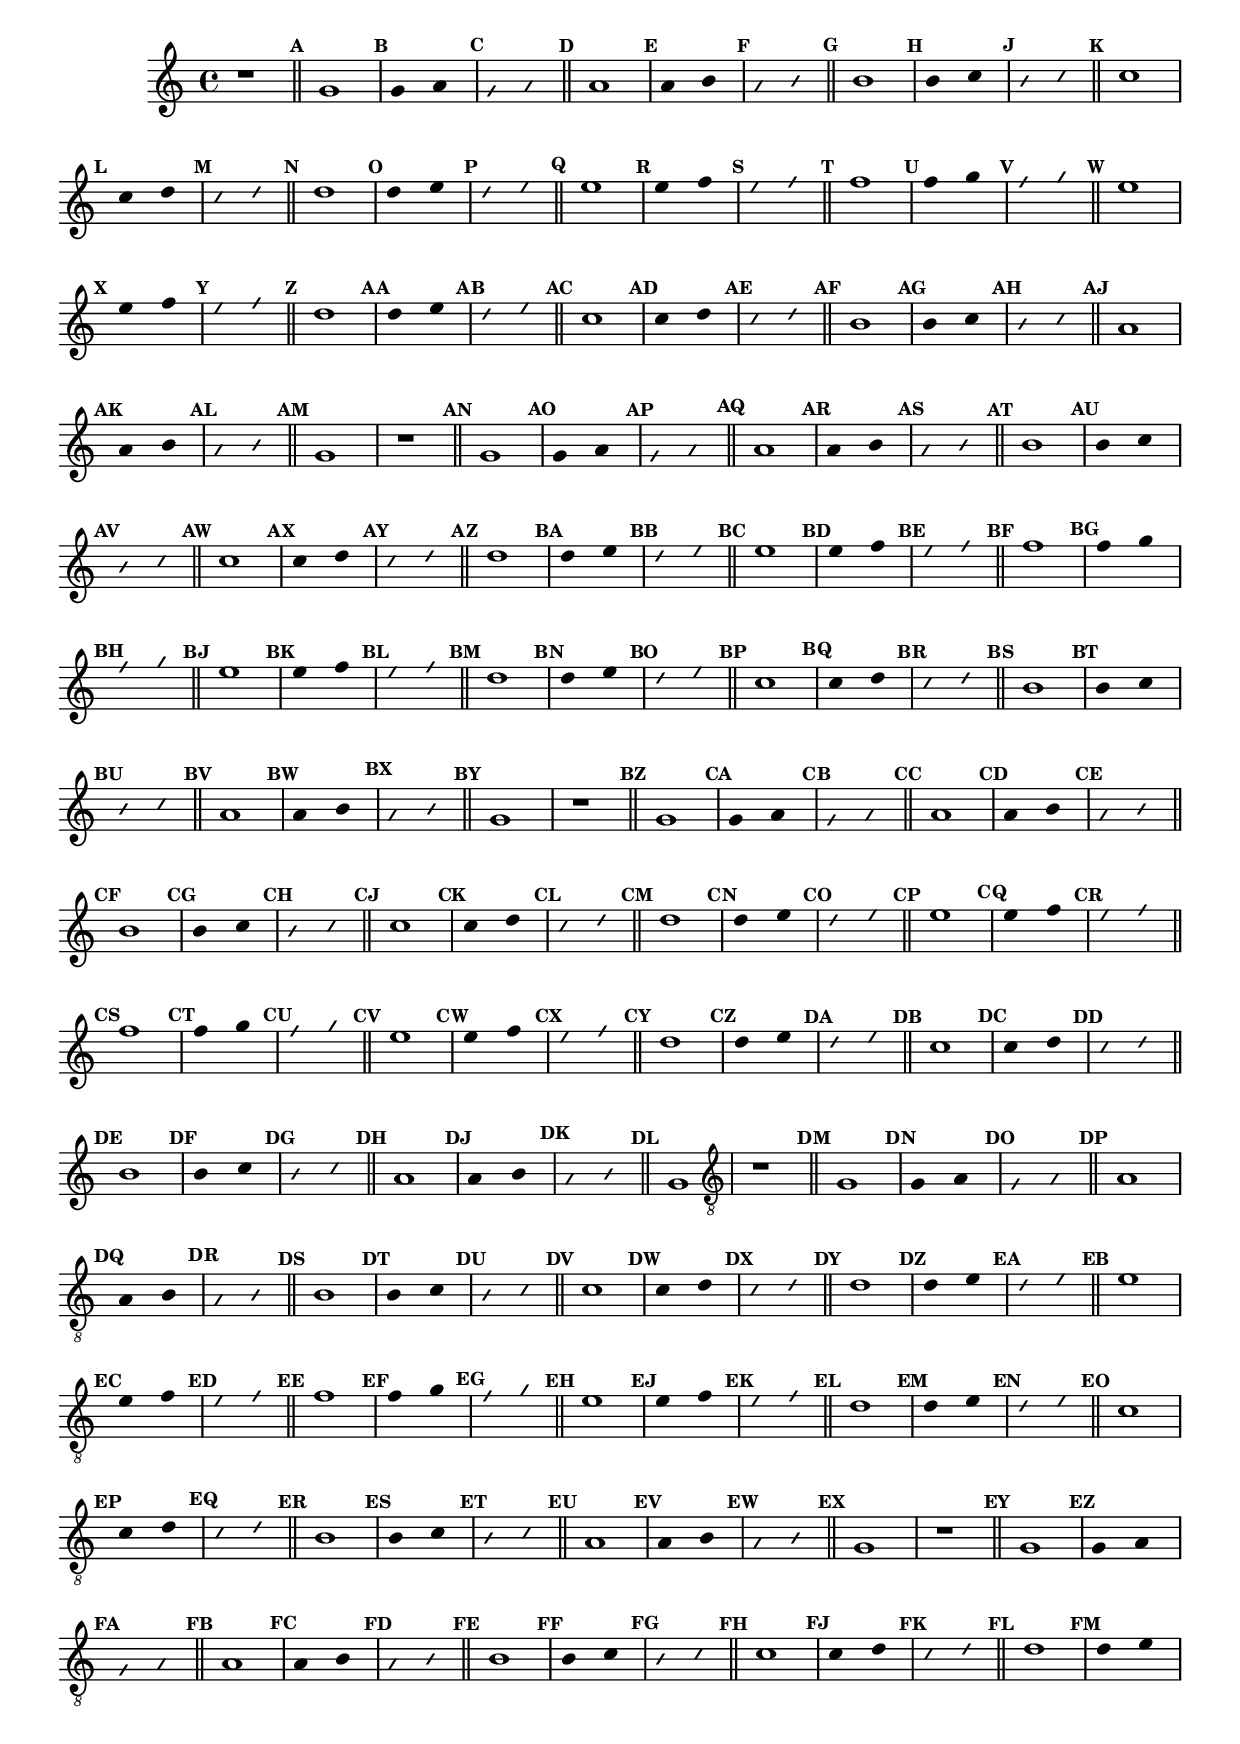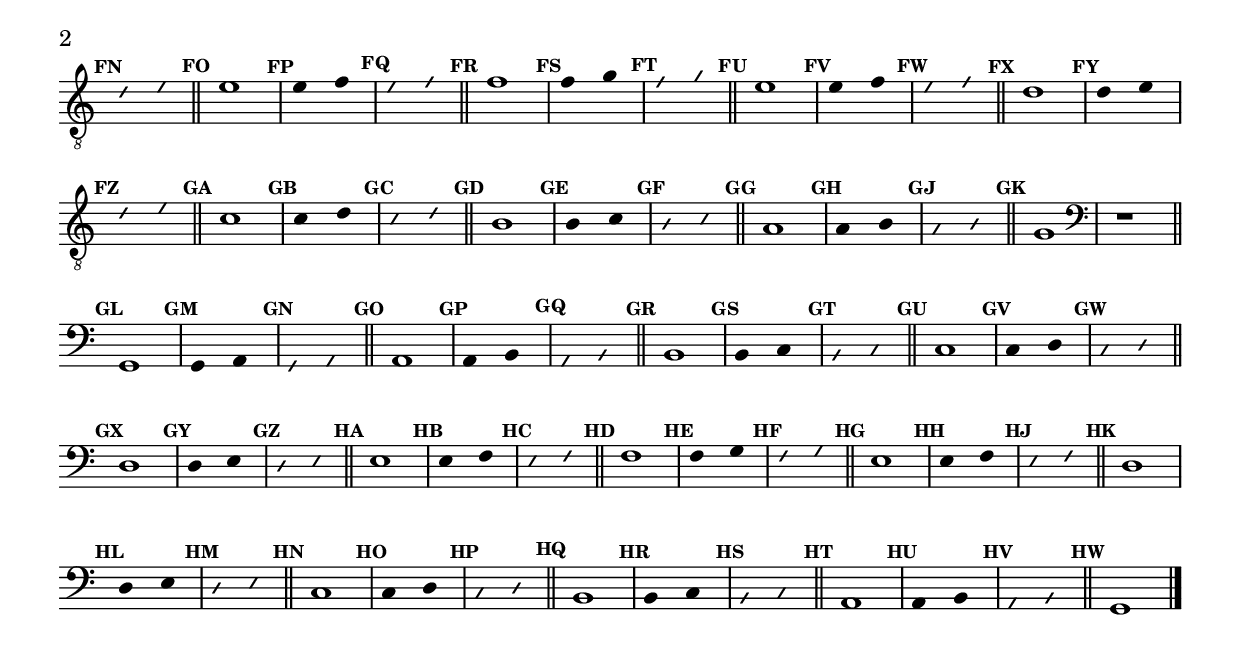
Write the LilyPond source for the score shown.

%% -*- coding: utf-8 -*-
\version "2.12.1"

%%\header { texidoc="Divertindo-se"}

\transpose c g {
  \relative c' {

    \override Staff.TimeSignature #'style = #'()
    \override Score.BarNumber #'transparent = ##t
    \override Score.RehearsalMark #'font-size = #-2
    \set Score.markFormatter = #format-mark-numbers
    \time 4/4 
    \key f \major


    %% CAVAQUINHO - BANJO
    \tag #'cv {
      r1

      \bar "||"

      \mark \default c1
      \override Stem #'transparent = ##t
      \override Beam #'transparent = ##t
      \override Voice.NoteHead #'stencil = #ly:text-interface::print
      \override Voice.NoteHead #'text = #(make-musicglyph-markup "noteheads.s2")

      \mark \default c2 d

      \override NoteHead #'style = #'slash
      \override NoteHead #'font-size = #-6
      \override Voice.NoteHead #'stencil = #ly:text-interface::print
      \override Voice.NoteHead #'text = #(make-musicglyph-markup "noteheads.s2slash")

      \mark \default c d

      \revert NoteHead #'style
      \revert Stem #'transparent 
      \revert Beam #'transparent
      \revert NoteHead #'font-size
      \revert Voice.NoteHead #'stencil

      \revert Voice.NoteHead #'text
      \bar "||"

      \mark \default d1
      \override Stem #'transparent = ##t
      \override Beam #'transparent = ##t
      \override Voice.NoteHead #'stencil = #ly:text-interface::print
      \override Voice.NoteHead #'text = #(make-musicglyph-markup "noteheads.s2")

      \mark \default d2 e
      \override NoteHead #'style = #'slash
      \override NoteHead #'font-size = #-6
      \override Voice.NoteHead #'stencil = #ly:text-interface::print
      \override Voice.NoteHead #'text = #(make-musicglyph-markup "noteheads.s2slash")

      \mark \default d2 e
      \revert NoteHead #'style
      \revert Stem #'transparent 
      \revert Beam #'transparent
      \revert NoteHead #'font-size
      \revert Voice.NoteHead #'stencil

      \revert Voice.NoteHead #'text
      \bar "||"

      \mark \default e1
      \override Stem #'transparent = ##t
      \override Beam #'transparent = ##t
      \override Voice.NoteHead #'stencil = #ly:text-interface::print
      \override Voice.NoteHead #'text = #(make-musicglyph-markup "noteheads.s2")

      \mark \default e2 f
      \override NoteHead #'style = #'slash
      \override NoteHead #'font-size = #-6
      \override Voice.NoteHead #'stencil = #ly:text-interface::print
      \override Voice.NoteHead #'text = #(make-musicglyph-markup "noteheads.s2slash")

      \mark \default e f
      \revert NoteHead #'style
      \revert Stem #'transparent 
      \revert Beam #'transparent
      \revert NoteHead #'font-size
      \revert Voice.NoteHead #'stencil

      \revert Voice.NoteHead #'text
      \bar "||"

      \mark \default f1
      \override Stem #'transparent = ##t
      \override Beam #'transparent = ##t
      \override Voice.NoteHead #'stencil = #ly:text-interface::print
      \override Voice.NoteHead #'text = #(make-musicglyph-markup "noteheads.s2")

      \mark \default f2 g
      \override NoteHead #'style = #'slash
      \override NoteHead #'font-size = #-6
      \override Voice.NoteHead #'stencil = #ly:text-interface::print
      \override Voice.NoteHead #'text = #(make-musicglyph-markup "noteheads.s2slash")

      \mark \default f g
      \revert NoteHead #'style
      \revert Stem #'transparent 
      \revert Beam #'transparent
      \revert NoteHead #'font-size
      \revert Voice.NoteHead #'stencil

      \revert Voice.NoteHead #'text
      \bar "||"

      \mark \default g1
      \override Stem #'transparent = ##t
      \override Beam #'transparent = ##t
      \override Voice.NoteHead #'stencil = #ly:text-interface::print
      \override Voice.NoteHead #'text = #(make-musicglyph-markup "noteheads.s2")

      \mark \default g2 a
      \override NoteHead #'style = #'slash
      \override NoteHead #'font-size = #-6
      \override Voice.NoteHead #'stencil = #ly:text-interface::print
      \override Voice.NoteHead #'text = #(make-musicglyph-markup "noteheads.s2slash")

      \mark \default g a
      \revert NoteHead #'style
      \revert Stem #'transparent 
      \revert Beam #'transparent
      \revert NoteHead #'font-size
      \revert Voice.NoteHead #'stencil

      \revert Voice.NoteHead #'text
      \bar "||"

      \mark \default a1
      \override Stem #'transparent = ##t
      \override Beam #'transparent = ##t
      \override Voice.NoteHead #'stencil = #ly:text-interface::print
      \override Voice.NoteHead #'text = #(make-musicglyph-markup "noteheads.s2")

      \mark \default a2 bes
      \override NoteHead #'style = #'slash
      \override NoteHead #'font-size = #-6
      \override Voice.NoteHead #'stencil = #ly:text-interface::print
      \override Voice.NoteHead #'text = #(make-musicglyph-markup "noteheads.s2slash")

      \mark \default a bes
      \revert NoteHead #'style
      \revert Stem #'transparent 
      \revert Beam #'transparent
      \revert NoteHead #'font-size
      \revert Voice.NoteHead #'stencil

      \revert Voice.NoteHead #'text
      \bar "||"

      \mark \default bes1
      \override Stem #'transparent = ##t
      \override Beam #'transparent = ##t
      \override Voice.NoteHead #'stencil = #ly:text-interface::print
      \override Voice.NoteHead #'text = #(make-musicglyph-markup "noteheads.s2")

      \mark \default bes2 c
      \override NoteHead #'style = #'slash
      \override NoteHead #'font-size = #-6
      \override Voice.NoteHead #'stencil = #ly:text-interface::print
      \override Voice.NoteHead #'text = #(make-musicglyph-markup "noteheads.s2slash")

      \mark \default bes c
      \revert NoteHead #'style
      \revert Stem #'transparent 
      \revert Beam #'transparent
      \revert NoteHead #'font-size
      \revert Voice.NoteHead #'stencil

      \revert Voice.NoteHead #'text
      \bar "||"

      \mark \default a1
      \override Stem #'transparent = ##t
      \override Beam #'transparent = ##t
      \override Voice.NoteHead #'stencil = #ly:text-interface::print
      \override Voice.NoteHead #'text = #(make-musicglyph-markup "noteheads.s2")

      \mark \default a2 bes
      \override NoteHead #'style = #'slash
      \override NoteHead #'font-size = #-6
      \override Voice.NoteHead #'stencil = #ly:text-interface::print
      \override Voice.NoteHead #'text = #(make-musicglyph-markup "noteheads.s2slash")

      \mark \default a bes
      \revert NoteHead #'style
      \revert Stem #'transparent 
      \revert Beam #'transparent
      \revert NoteHead #'font-size
      \revert Voice.NoteHead #'stencil

      \revert Voice.NoteHead #'text
      \bar "||"

      \mark \default g1	
      \override Stem #'transparent = ##t
      \override Beam #'transparent = ##t
      \override Voice.NoteHead #'stencil = #ly:text-interface::print
      \override Voice.NoteHead #'text = #(make-musicglyph-markup "noteheads.s2")

      \mark \default g2 a
      \override NoteHead #'style = #'slash
      \override NoteHead #'font-size = #-6
      \override Voice.NoteHead #'stencil = #ly:text-interface::print
      \override Voice.NoteHead #'text = #(make-musicglyph-markup "noteheads.s2slash")

      \mark \default g a
      \revert NoteHead #'style
      \revert Stem #'transparent
      \revert Beam #'transparent
      \revert NoteHead #'font-size
      \revert Voice.NoteHead #'stencil

      \revert Voice.NoteHead #'text
      \bar "||"

      \mark \default f1
      \override Stem #'transparent = ##t
      \override Beam #'transparent = ##t
      \override Voice.NoteHead #'stencil = #ly:text-interface::print
      \override Voice.NoteHead #'text = #(make-musicglyph-markup "noteheads.s2")

      \mark \default f2 g
      \override NoteHead #'style = #'slash
      \override NoteHead #'font-size = #-6
      \override Voice.NoteHead #'stencil = #ly:text-interface::print
      \override Voice.NoteHead #'text = #(make-musicglyph-markup "noteheads.s2slash")

      \mark \default  f g
      \revert NoteHead #'style
      \revert Stem #'transparent 
      \revert Beam #'transparent
      \revert NoteHead #'font-size
      \revert Voice.NoteHead #'stencil

      \revert Voice.NoteHead #'text
      \bar "||"

      \mark \default e1
      \override Stem #'transparent = ##t
      \override Beam #'transparent = ##t
      \override Voice.NoteHead #'stencil = #ly:text-interface::print
      \override Voice.NoteHead #'text = #(make-musicglyph-markup "noteheads.s2")

      \mark \default  e2 f
      \override NoteHead #'style = #'slash
      \override NoteHead #'font-size = #-6
      \override Voice.NoteHead #'stencil = #ly:text-interface::print
      \override Voice.NoteHead #'text = #(make-musicglyph-markup "noteheads.s2slash")

      \mark \default  e f
      \revert NoteHead #'style
      \revert Stem #'transparent 
      \revert Beam #'transparent
      \revert NoteHead #'font-size
      \revert Voice.NoteHead #'stencil

      \revert Voice.NoteHead #'text
      \bar "||"

      \mark \default d1
      \override Stem #'transparent = ##t
      \override Beam #'transparent = ##t
      \override Voice.NoteHead #'stencil = #ly:text-interface::print
      \override Voice.NoteHead #'text = #(make-musicglyph-markup "noteheads.s2")

      \mark \default  d2 e
      \override NoteHead #'style = #'slash
      \override NoteHead #'font-size = #-6
      \override Voice.NoteHead #'stencil = #ly:text-interface::print
      \override Voice.NoteHead #'text = #(make-musicglyph-markup "noteheads.s2slash")

      \mark \default  d e
      \revert NoteHead #'style
      \revert Stem #'transparent 
      \revert Beam #'transparent
      \revert NoteHead #'font-size
      \revert Voice.NoteHead #'stencil

      \revert Voice.NoteHead #'text
      \bar "||"

      \mark \default c1
    }

    %% BANDOLIM
    \tag #'bd {
      r1

      \bar "||"

      \mark \default c1
      \override Stem #'transparent = ##t
      \override Beam #'transparent = ##t
      \override Voice.NoteHead #'stencil = #ly:text-interface::print
      \override Voice.NoteHead #'text = #(make-musicglyph-markup "noteheads.s2")

      \mark \default c2 d

      \override NoteHead #'style = #'slash
      \override NoteHead #'font-size = #-6
      \override Voice.NoteHead #'stencil = #ly:text-interface::print
      \override Voice.NoteHead #'text = #(make-musicglyph-markup "noteheads.s2slash")

      \mark \default c d

      \revert NoteHead #'style
      \revert Stem #'transparent 
      \revert Beam #'transparent
      \revert NoteHead #'font-size
      \revert Voice.NoteHead #'stencil

      \revert Voice.NoteHead #'text
      \bar "||"

      \mark \default d1
      \override Stem #'transparent = ##t
      \override Beam #'transparent = ##t
      \override Voice.NoteHead #'stencil = #ly:text-interface::print
      \override Voice.NoteHead #'text = #(make-musicglyph-markup "noteheads.s2")

      \mark \default d2 e
      \override NoteHead #'style = #'slash
      \override NoteHead #'font-size = #-6
      \override Voice.NoteHead #'stencil = #ly:text-interface::print
      \override Voice.NoteHead #'text = #(make-musicglyph-markup "noteheads.s2slash")

      \mark \default d2 e
      \revert NoteHead #'style
      \revert Stem #'transparent 
      \revert Beam #'transparent
      \revert NoteHead #'font-size
      \revert Voice.NoteHead #'stencil

      \revert Voice.NoteHead #'text
      \bar "||"

      \mark \default e1
      \override Stem #'transparent = ##t
      \override Beam #'transparent = ##t
      \override Voice.NoteHead #'stencil = #ly:text-interface::print
      \override Voice.NoteHead #'text = #(make-musicglyph-markup "noteheads.s2")

      \mark \default e2 f
      \override NoteHead #'style = #'slash
      \override NoteHead #'font-size = #-6
      \override Voice.NoteHead #'stencil = #ly:text-interface::print
      \override Voice.NoteHead #'text = #(make-musicglyph-markup "noteheads.s2slash")

      \mark \default e f
      \revert NoteHead #'style
      \revert Stem #'transparent 
      \revert Beam #'transparent
      \revert NoteHead #'font-size
      \revert Voice.NoteHead #'stencil

      \revert Voice.NoteHead #'text
      \bar "||"

      \mark \default f1
      \override Stem #'transparent = ##t
      \override Beam #'transparent = ##t
      \override Voice.NoteHead #'stencil = #ly:text-interface::print
      \override Voice.NoteHead #'text = #(make-musicglyph-markup "noteheads.s2")

      \mark \default f2 g
      \override NoteHead #'style = #'slash
      \override NoteHead #'font-size = #-6
      \override Voice.NoteHead #'stencil = #ly:text-interface::print
      \override Voice.NoteHead #'text = #(make-musicglyph-markup "noteheads.s2slash")

      \mark \default f g
      \revert NoteHead #'style
      \revert Stem #'transparent 
      \revert Beam #'transparent
      \revert NoteHead #'font-size
      \revert Voice.NoteHead #'stencil

      \revert Voice.NoteHead #'text
      \bar "||"

      \mark \default g1
      \override Stem #'transparent = ##t
      \override Beam #'transparent = ##t
      \override Voice.NoteHead #'stencil = #ly:text-interface::print
      \override Voice.NoteHead #'text = #(make-musicglyph-markup "noteheads.s2")

      \mark \default g2 a
      \override NoteHead #'style = #'slash
      \override NoteHead #'font-size = #-6
      \override Voice.NoteHead #'stencil = #ly:text-interface::print
      \override Voice.NoteHead #'text = #(make-musicglyph-markup "noteheads.s2slash")

      \mark \default g a
      \revert NoteHead #'style
      \revert Stem #'transparent 
      \revert Beam #'transparent
      \revert NoteHead #'font-size
      \revert Voice.NoteHead #'stencil

      \revert Voice.NoteHead #'text
      \bar "||"

      \mark \default a1
      \override Stem #'transparent = ##t
      \override Beam #'transparent = ##t
      \override Voice.NoteHead #'stencil = #ly:text-interface::print
      \override Voice.NoteHead #'text = #(make-musicglyph-markup "noteheads.s2")

      \mark \default a2 bes
      \override NoteHead #'style = #'slash
      \override NoteHead #'font-size = #-6
      \override Voice.NoteHead #'stencil = #ly:text-interface::print
      \override Voice.NoteHead #'text = #(make-musicglyph-markup "noteheads.s2slash")

      \mark \default a bes
      \revert NoteHead #'style
      \revert Stem #'transparent 
      \revert Beam #'transparent
      \revert NoteHead #'font-size
      \revert Voice.NoteHead #'stencil

      \revert Voice.NoteHead #'text
      \bar "||"

      \mark \default bes1
      \override Stem #'transparent = ##t
      \override Beam #'transparent = ##t
      \override Voice.NoteHead #'stencil = #ly:text-interface::print
      \override Voice.NoteHead #'text = #(make-musicglyph-markup "noteheads.s2")

      \mark \default bes2 c
      \override NoteHead #'style = #'slash
      \override NoteHead #'font-size = #-6
      \override Voice.NoteHead #'stencil = #ly:text-interface::print
      \override Voice.NoteHead #'text = #(make-musicglyph-markup "noteheads.s2slash")

      \mark \default bes c
      \revert NoteHead #'style
      \revert Stem #'transparent 
      \revert Beam #'transparent
      \revert NoteHead #'font-size
      \revert Voice.NoteHead #'stencil

      \revert Voice.NoteHead #'text
      \bar "||"

      \mark \default a1
      \override Stem #'transparent = ##t
      \override Beam #'transparent = ##t
      \override Voice.NoteHead #'stencil = #ly:text-interface::print
      \override Voice.NoteHead #'text = #(make-musicglyph-markup "noteheads.s2")

      \mark \default a2 bes
      \override NoteHead #'style = #'slash
      \override NoteHead #'font-size = #-6
      \override Voice.NoteHead #'stencil = #ly:text-interface::print
      \override Voice.NoteHead #'text = #(make-musicglyph-markup "noteheads.s2slash")

      \mark \default a bes
      \revert NoteHead #'style
      \revert Stem #'transparent 
      \revert Beam #'transparent
      \revert NoteHead #'font-size
      \revert Voice.NoteHead #'stencil

      \revert Voice.NoteHead #'text
      \bar "||"

      \mark \default g1	
      \override Stem #'transparent = ##t
      \override Beam #'transparent = ##t
      \override Voice.NoteHead #'stencil = #ly:text-interface::print
      \override Voice.NoteHead #'text = #(make-musicglyph-markup "noteheads.s2")

      \mark \default g2 a
      \override NoteHead #'style = #'slash
      \override NoteHead #'font-size = #-6
      \override Voice.NoteHead #'stencil = #ly:text-interface::print
      \override Voice.NoteHead #'text = #(make-musicglyph-markup "noteheads.s2slash")

      \mark \default g a
      \revert NoteHead #'style
      \revert Stem #'transparent
      \revert Beam #'transparent
      \revert NoteHead #'font-size
      \revert Voice.NoteHead #'stencil

      \revert Voice.NoteHead #'text
      \bar "||"

      \mark \default f1
      \override Stem #'transparent = ##t
      \override Beam #'transparent = ##t
      \override Voice.NoteHead #'stencil = #ly:text-interface::print
      \override Voice.NoteHead #'text = #(make-musicglyph-markup "noteheads.s2")

      \mark \default f2 g
      \override NoteHead #'style = #'slash
      \override NoteHead #'font-size = #-6
      \override Voice.NoteHead #'stencil = #ly:text-interface::print
      \override Voice.NoteHead #'text = #(make-musicglyph-markup "noteheads.s2slash")

      \mark \default  f g
      \revert NoteHead #'style
      \revert Stem #'transparent 
      \revert Beam #'transparent
      \revert NoteHead #'font-size
      \revert Voice.NoteHead #'stencil

      \revert Voice.NoteHead #'text
      \bar "||"

      \mark \default e1
      \override Stem #'transparent = ##t
      \override Beam #'transparent = ##t
      \override Voice.NoteHead #'stencil = #ly:text-interface::print
      \override Voice.NoteHead #'text = #(make-musicglyph-markup "noteheads.s2")

      \mark \default  e2 f
      \override NoteHead #'style = #'slash
      \override NoteHead #'font-size = #-6
      \override Voice.NoteHead #'stencil = #ly:text-interface::print
      \override Voice.NoteHead #'text = #(make-musicglyph-markup "noteheads.s2slash")

      \mark \default  e f
      \revert NoteHead #'style
      \revert Stem #'transparent 
      \revert Beam #'transparent
      \revert NoteHead #'font-size
      \revert Voice.NoteHead #'stencil

      \revert Voice.NoteHead #'text
      \bar "||"

      \mark \default d1
      \override Stem #'transparent = ##t
      \override Beam #'transparent = ##t
      \override Voice.NoteHead #'stencil = #ly:text-interface::print
      \override Voice.NoteHead #'text = #(make-musicglyph-markup "noteheads.s2")

      \mark \default  d2 e
      \override NoteHead #'style = #'slash
      \override NoteHead #'font-size = #-6
      \override Voice.NoteHead #'stencil = #ly:text-interface::print
      \override Voice.NoteHead #'text = #(make-musicglyph-markup "noteheads.s2slash")

      \mark \default  d e
      \revert NoteHead #'style
      \revert Stem #'transparent 
      \revert Beam #'transparent
      \revert NoteHead #'font-size
      \revert Voice.NoteHead #'stencil

      \revert Voice.NoteHead #'text
      \bar "||"

      \mark \default c1
    }

    %% VIOLA
    \tag #'va {
      r1

      \bar "||"

      \mark \default c1
      \override Stem #'transparent = ##t
      \override Beam #'transparent = ##t
      \override Voice.NoteHead #'stencil = #ly:text-interface::print
      \override Voice.NoteHead #'text = #(make-musicglyph-markup "noteheads.s2")

      \mark \default c2 d

      \override NoteHead #'style = #'slash
      \override NoteHead #'font-size = #-6
      \override Voice.NoteHead #'stencil = #ly:text-interface::print
      \override Voice.NoteHead #'text = #(make-musicglyph-markup "noteheads.s2slash")

      \mark \default c d

      \revert NoteHead #'style
      \revert Stem #'transparent 
      \revert Beam #'transparent
      \revert NoteHead #'font-size
      \revert Voice.NoteHead #'stencil

      \revert Voice.NoteHead #'text
      \bar "||"

      \mark \default d1
      \override Stem #'transparent = ##t
      \override Beam #'transparent = ##t
      \override Voice.NoteHead #'stencil = #ly:text-interface::print
      \override Voice.NoteHead #'text = #(make-musicglyph-markup "noteheads.s2")

      \mark \default d2 e
      \override NoteHead #'style = #'slash
      \override NoteHead #'font-size = #-6
      \override Voice.NoteHead #'stencil = #ly:text-interface::print
      \override Voice.NoteHead #'text = #(make-musicglyph-markup "noteheads.s2slash")

      \mark \default d2 e
      \revert NoteHead #'style
      \revert Stem #'transparent 
      \revert Beam #'transparent
      \revert NoteHead #'font-size
      \revert Voice.NoteHead #'stencil

      \revert Voice.NoteHead #'text
      \bar "||"

      \mark \default e1
      \override Stem #'transparent = ##t
      \override Beam #'transparent = ##t
      \override Voice.NoteHead #'stencil = #ly:text-interface::print
      \override Voice.NoteHead #'text = #(make-musicglyph-markup "noteheads.s2")

      \mark \default e2 f
      \override NoteHead #'style = #'slash
      \override NoteHead #'font-size = #-6
      \override Voice.NoteHead #'stencil = #ly:text-interface::print
      \override Voice.NoteHead #'text = #(make-musicglyph-markup "noteheads.s2slash")

      \mark \default e f
      \revert NoteHead #'style
      \revert Stem #'transparent 
      \revert Beam #'transparent
      \revert NoteHead #'font-size
      \revert Voice.NoteHead #'stencil

      \revert Voice.NoteHead #'text
      \bar "||"

      \mark \default f1
      \override Stem #'transparent = ##t
      \override Beam #'transparent = ##t
      \override Voice.NoteHead #'stencil = #ly:text-interface::print
      \override Voice.NoteHead #'text = #(make-musicglyph-markup "noteheads.s2")

      \mark \default f2 g
      \override NoteHead #'style = #'slash
      \override NoteHead #'font-size = #-6
      \override Voice.NoteHead #'stencil = #ly:text-interface::print
      \override Voice.NoteHead #'text = #(make-musicglyph-markup "noteheads.s2slash")

      \mark \default f g
      \revert NoteHead #'style
      \revert Stem #'transparent 
      \revert Beam #'transparent
      \revert NoteHead #'font-size
      \revert Voice.NoteHead #'stencil

      \revert Voice.NoteHead #'text
      \bar "||"

      \mark \default g1
      \override Stem #'transparent = ##t
      \override Beam #'transparent = ##t
      \override Voice.NoteHead #'stencil = #ly:text-interface::print
      \override Voice.NoteHead #'text = #(make-musicglyph-markup "noteheads.s2")

      \mark \default g2 a
      \override NoteHead #'style = #'slash
      \override NoteHead #'font-size = #-6
      \override Voice.NoteHead #'stencil = #ly:text-interface::print
      \override Voice.NoteHead #'text = #(make-musicglyph-markup "noteheads.s2slash")

      \mark \default g a
      \revert NoteHead #'style
      \revert Stem #'transparent 
      \revert Beam #'transparent
      \revert NoteHead #'font-size
      \revert Voice.NoteHead #'stencil

      \revert Voice.NoteHead #'text
      \bar "||"

      \mark \default a1
      \override Stem #'transparent = ##t
      \override Beam #'transparent = ##t
      \override Voice.NoteHead #'stencil = #ly:text-interface::print
      \override Voice.NoteHead #'text = #(make-musicglyph-markup "noteheads.s2")

      \mark \default a2 bes
      \override NoteHead #'style = #'slash
      \override NoteHead #'font-size = #-6
      \override Voice.NoteHead #'stencil = #ly:text-interface::print
      \override Voice.NoteHead #'text = #(make-musicglyph-markup "noteheads.s2slash")

      \mark \default a bes
      \revert NoteHead #'style
      \revert Stem #'transparent 
      \revert Beam #'transparent
      \revert NoteHead #'font-size
      \revert Voice.NoteHead #'stencil

      \revert Voice.NoteHead #'text
      \bar "||"

      \mark \default bes1
      \override Stem #'transparent = ##t
      \override Beam #'transparent = ##t
      \override Voice.NoteHead #'stencil = #ly:text-interface::print
      \override Voice.NoteHead #'text = #(make-musicglyph-markup "noteheads.s2")

      \mark \default bes2 c
      \override NoteHead #'style = #'slash
      \override NoteHead #'font-size = #-6
      \override Voice.NoteHead #'stencil = #ly:text-interface::print
      \override Voice.NoteHead #'text = #(make-musicglyph-markup "noteheads.s2slash")

      \mark \default bes c
      \revert NoteHead #'style
      \revert Stem #'transparent 
      \revert Beam #'transparent
      \revert NoteHead #'font-size
      \revert Voice.NoteHead #'stencil

      \revert Voice.NoteHead #'text
      \bar "||"

      \mark \default a1
      \override Stem #'transparent = ##t
      \override Beam #'transparent = ##t
      \override Voice.NoteHead #'stencil = #ly:text-interface::print
      \override Voice.NoteHead #'text = #(make-musicglyph-markup "noteheads.s2")

      \mark \default a2 bes
      \override NoteHead #'style = #'slash
      \override NoteHead #'font-size = #-6
      \override Voice.NoteHead #'stencil = #ly:text-interface::print
      \override Voice.NoteHead #'text = #(make-musicglyph-markup "noteheads.s2slash")

      \mark \default a bes
      \revert NoteHead #'style
      \revert Stem #'transparent 
      \revert Beam #'transparent
      \revert NoteHead #'font-size
      \revert Voice.NoteHead #'stencil

      \revert Voice.NoteHead #'text
      \bar "||"

      \mark \default g1	
      \override Stem #'transparent = ##t
      \override Beam #'transparent = ##t
      \override Voice.NoteHead #'stencil = #ly:text-interface::print
      \override Voice.NoteHead #'text = #(make-musicglyph-markup "noteheads.s2")

      \mark \default g2 a
      \override NoteHead #'style = #'slash
      \override NoteHead #'font-size = #-6
      \override Voice.NoteHead #'stencil = #ly:text-interface::print
      \override Voice.NoteHead #'text = #(make-musicglyph-markup "noteheads.s2slash")

      \mark \default g a
      \revert NoteHead #'style
      \revert Stem #'transparent
      \revert Beam #'transparent
      \revert NoteHead #'font-size
      \revert Voice.NoteHead #'stencil

      \revert Voice.NoteHead #'text
      \bar "||"

      \mark \default f1
      \override Stem #'transparent = ##t
      \override Beam #'transparent = ##t
      \override Voice.NoteHead #'stencil = #ly:text-interface::print
      \override Voice.NoteHead #'text = #(make-musicglyph-markup "noteheads.s2")

      \mark \default f2 g
      \override NoteHead #'style = #'slash
      \override NoteHead #'font-size = #-6
      \override Voice.NoteHead #'stencil = #ly:text-interface::print
      \override Voice.NoteHead #'text = #(make-musicglyph-markup "noteheads.s2slash")

      \mark \default  f g
      \revert NoteHead #'style
      \revert Stem #'transparent 
      \revert Beam #'transparent
      \revert NoteHead #'font-size
      \revert Voice.NoteHead #'stencil

      \revert Voice.NoteHead #'text
      \bar "||"

      \mark \default e1
      \override Stem #'transparent = ##t
      \override Beam #'transparent = ##t
      \override Voice.NoteHead #'stencil = #ly:text-interface::print
      \override Voice.NoteHead #'text = #(make-musicglyph-markup "noteheads.s2")

      \mark \default  e2 f
      \override NoteHead #'style = #'slash
      \override NoteHead #'font-size = #-6
      \override Voice.NoteHead #'stencil = #ly:text-interface::print
      \override Voice.NoteHead #'text = #(make-musicglyph-markup "noteheads.s2slash")

      \mark \default  e f
      \revert NoteHead #'style
      \revert Stem #'transparent 
      \revert Beam #'transparent
      \revert NoteHead #'font-size
      \revert Voice.NoteHead #'stencil

      \revert Voice.NoteHead #'text
      \bar "||"

      \mark \default d1
      \override Stem #'transparent = ##t
      \override Beam #'transparent = ##t
      \override Voice.NoteHead #'stencil = #ly:text-interface::print
      \override Voice.NoteHead #'text = #(make-musicglyph-markup "noteheads.s2")

      \mark \default  d2 e
      \override NoteHead #'style = #'slash
      \override NoteHead #'font-size = #-6
      \override Voice.NoteHead #'stencil = #ly:text-interface::print
      \override Voice.NoteHead #'text = #(make-musicglyph-markup "noteheads.s2slash")

      \mark \default  d e
      \revert NoteHead #'style
      \revert Stem #'transparent 
      \revert Beam #'transparent
      \revert NoteHead #'font-size
      \revert Voice.NoteHead #'stencil

      \revert Voice.NoteHead #'text
      \bar "||"

      \mark \default c1
    }

    %% VIOLÃO TENOR
    \tag #'vt {
      \clef "G_8"
      r1

      \bar "||"

      \mark \default c,1
      \override Stem #'transparent = ##t
      \override Beam #'transparent = ##t
      \override Voice.NoteHead #'stencil = #ly:text-interface::print
      \override Voice.NoteHead #'text = #(make-musicglyph-markup "noteheads.s2")

      \mark \default c2 d

      \override NoteHead #'style = #'slash
      \override NoteHead #'font-size = #-6
      \override Voice.NoteHead #'stencil = #ly:text-interface::print
      \override Voice.NoteHead #'text = #(make-musicglyph-markup "noteheads.s2slash")

      \mark \default c d

      \revert NoteHead #'style
      \revert Stem #'transparent 
      \revert Beam #'transparent
      \revert NoteHead #'font-size
      \revert Voice.NoteHead #'stencil

      \revert Voice.NoteHead #'text
      \bar "||"

      \mark \default d1
      \override Stem #'transparent = ##t
      \override Beam #'transparent = ##t
      \override Voice.NoteHead #'stencil = #ly:text-interface::print
      \override Voice.NoteHead #'text = #(make-musicglyph-markup "noteheads.s2")

      \mark \default d2 e
      \override NoteHead #'style = #'slash
      \override NoteHead #'font-size = #-6
      \override Voice.NoteHead #'stencil = #ly:text-interface::print
      \override Voice.NoteHead #'text = #(make-musicglyph-markup "noteheads.s2slash")

      \mark \default d2 e
      \revert NoteHead #'style
      \revert Stem #'transparent 
      \revert Beam #'transparent
      \revert NoteHead #'font-size
      \revert Voice.NoteHead #'stencil

      \revert Voice.NoteHead #'text
      \bar "||"

      \mark \default e1
      \override Stem #'transparent = ##t
      \override Beam #'transparent = ##t
      \override Voice.NoteHead #'stencil = #ly:text-interface::print
      \override Voice.NoteHead #'text = #(make-musicglyph-markup "noteheads.s2")

      \mark \default e2 f
      \override NoteHead #'style = #'slash
      \override NoteHead #'font-size = #-6
      \override Voice.NoteHead #'stencil = #ly:text-interface::print
      \override Voice.NoteHead #'text = #(make-musicglyph-markup "noteheads.s2slash")

      \mark \default e f
      \revert NoteHead #'style
      \revert Stem #'transparent 
      \revert Beam #'transparent
      \revert NoteHead #'font-size
      \revert Voice.NoteHead #'stencil

      \revert Voice.NoteHead #'text
      \bar "||"

      \mark \default f1
      \override Stem #'transparent = ##t
      \override Beam #'transparent = ##t
      \override Voice.NoteHead #'stencil = #ly:text-interface::print
      \override Voice.NoteHead #'text = #(make-musicglyph-markup "noteheads.s2")

      \mark \default f2 g
      \override NoteHead #'style = #'slash
      \override NoteHead #'font-size = #-6
      \override Voice.NoteHead #'stencil = #ly:text-interface::print
      \override Voice.NoteHead #'text = #(make-musicglyph-markup "noteheads.s2slash")

      \mark \default f g
      \revert NoteHead #'style
      \revert Stem #'transparent 
      \revert Beam #'transparent
      \revert NoteHead #'font-size
      \revert Voice.NoteHead #'stencil

      \revert Voice.NoteHead #'text
      \bar "||"

      \mark \default g1
      \override Stem #'transparent = ##t
      \override Beam #'transparent = ##t
      \override Voice.NoteHead #'stencil = #ly:text-interface::print
      \override Voice.NoteHead #'text = #(make-musicglyph-markup "noteheads.s2")

      \mark \default g2 a
      \override NoteHead #'style = #'slash
      \override NoteHead #'font-size = #-6
      \override Voice.NoteHead #'stencil = #ly:text-interface::print
      \override Voice.NoteHead #'text = #(make-musicglyph-markup "noteheads.s2slash")

      \mark \default g a
      \revert NoteHead #'style
      \revert Stem #'transparent 
      \revert Beam #'transparent
      \revert NoteHead #'font-size
      \revert Voice.NoteHead #'stencil

      \revert Voice.NoteHead #'text
      \bar "||"

      \mark \default a1
      \override Stem #'transparent = ##t
      \override Beam #'transparent = ##t
      \override Voice.NoteHead #'stencil = #ly:text-interface::print
      \override Voice.NoteHead #'text = #(make-musicglyph-markup "noteheads.s2")

      \mark \default a2 bes
      \override NoteHead #'style = #'slash
      \override NoteHead #'font-size = #-6
      \override Voice.NoteHead #'stencil = #ly:text-interface::print
      \override Voice.NoteHead #'text = #(make-musicglyph-markup "noteheads.s2slash")

      \mark \default a bes
      \revert NoteHead #'style
      \revert Stem #'transparent 
      \revert Beam #'transparent
      \revert NoteHead #'font-size
      \revert Voice.NoteHead #'stencil

      \revert Voice.NoteHead #'text
      \bar "||"

      \mark \default bes1
      \override Stem #'transparent = ##t
      \override Beam #'transparent = ##t
      \override Voice.NoteHead #'stencil = #ly:text-interface::print
      \override Voice.NoteHead #'text = #(make-musicglyph-markup "noteheads.s2")

      \mark \default bes2 c
      \override NoteHead #'style = #'slash
      \override NoteHead #'font-size = #-6
      \override Voice.NoteHead #'stencil = #ly:text-interface::print
      \override Voice.NoteHead #'text = #(make-musicglyph-markup "noteheads.s2slash")

      \mark \default bes c
      \revert NoteHead #'style
      \revert Stem #'transparent 
      \revert Beam #'transparent
      \revert NoteHead #'font-size
      \revert Voice.NoteHead #'stencil

      \revert Voice.NoteHead #'text
      \bar "||"

      \mark \default a1
      \override Stem #'transparent = ##t
      \override Beam #'transparent = ##t
      \override Voice.NoteHead #'stencil = #ly:text-interface::print
      \override Voice.NoteHead #'text = #(make-musicglyph-markup "noteheads.s2")

      \mark \default a2 bes
      \override NoteHead #'style = #'slash
      \override NoteHead #'font-size = #-6
      \override Voice.NoteHead #'stencil = #ly:text-interface::print
      \override Voice.NoteHead #'text = #(make-musicglyph-markup "noteheads.s2slash")

      \mark \default a bes
      \revert NoteHead #'style
      \revert Stem #'transparent 
      \revert Beam #'transparent
      \revert NoteHead #'font-size
      \revert Voice.NoteHead #'stencil

      \revert Voice.NoteHead #'text
      \bar "||"

      \mark \default g1	
      \override Stem #'transparent = ##t
      \override Beam #'transparent = ##t
      \override Voice.NoteHead #'stencil = #ly:text-interface::print
      \override Voice.NoteHead #'text = #(make-musicglyph-markup "noteheads.s2")

      \mark \default g2 a
      \override NoteHead #'style = #'slash
      \override NoteHead #'font-size = #-6
      \override Voice.NoteHead #'stencil = #ly:text-interface::print
      \override Voice.NoteHead #'text = #(make-musicglyph-markup "noteheads.s2slash")

      \mark \default g a
      \revert NoteHead #'style
      \revert Stem #'transparent
      \revert Beam #'transparent
      \revert NoteHead #'font-size
      \revert Voice.NoteHead #'stencil

      \revert Voice.NoteHead #'text
      \bar "||"

      \mark \default f1
      \override Stem #'transparent = ##t
      \override Beam #'transparent = ##t
      \override Voice.NoteHead #'stencil = #ly:text-interface::print
      \override Voice.NoteHead #'text = #(make-musicglyph-markup "noteheads.s2")

      \mark \default f2 g
      \override NoteHead #'style = #'slash
      \override NoteHead #'font-size = #-6
      \override Voice.NoteHead #'stencil = #ly:text-interface::print
      \override Voice.NoteHead #'text = #(make-musicglyph-markup "noteheads.s2slash")

      \mark \default  f g
      \revert NoteHead #'style
      \revert Stem #'transparent 
      \revert Beam #'transparent
      \revert NoteHead #'font-size
      \revert Voice.NoteHead #'stencil

      \revert Voice.NoteHead #'text
      \bar "||"

      \mark \default e1
      \override Stem #'transparent = ##t
      \override Beam #'transparent = ##t
      \override Voice.NoteHead #'stencil = #ly:text-interface::print
      \override Voice.NoteHead #'text = #(make-musicglyph-markup "noteheads.s2")

      \mark \default  e2 f
      \override NoteHead #'style = #'slash
      \override NoteHead #'font-size = #-6
      \override Voice.NoteHead #'stencil = #ly:text-interface::print
      \override Voice.NoteHead #'text = #(make-musicglyph-markup "noteheads.s2slash")

      \mark \default  e f
      \revert NoteHead #'style
      \revert Stem #'transparent 
      \revert Beam #'transparent
      \revert NoteHead #'font-size
      \revert Voice.NoteHead #'stencil

      \revert Voice.NoteHead #'text
      \bar "||"

      \mark \default d1
      \override Stem #'transparent = ##t
      \override Beam #'transparent = ##t
      \override Voice.NoteHead #'stencil = #ly:text-interface::print
      \override Voice.NoteHead #'text = #(make-musicglyph-markup "noteheads.s2")

      \mark \default  d2 e
      \override NoteHead #'style = #'slash
      \override NoteHead #'font-size = #-6
      \override Voice.NoteHead #'stencil = #ly:text-interface::print
      \override Voice.NoteHead #'text = #(make-musicglyph-markup "noteheads.s2slash")

      \mark \default  d e
      \revert NoteHead #'style
      \revert Stem #'transparent 
      \revert Beam #'transparent
      \revert NoteHead #'font-size
      \revert Voice.NoteHead #'stencil

      \revert Voice.NoteHead #'text
      \bar "||"

      \mark \default c1
    }

    %% VIOLÃO
    \tag #'vi {
      \clef "G_8"
      r1

      \bar "||"

      \mark \default c1
      \override Stem #'transparent = ##t
      \override Beam #'transparent = ##t
      \override Voice.NoteHead #'stencil = #ly:text-interface::print
      \override Voice.NoteHead #'text = #(make-musicglyph-markup "noteheads.s2")

      \mark \default c2 d

      \override NoteHead #'style = #'slash
      \override NoteHead #'font-size = #-6
      \override Voice.NoteHead #'stencil = #ly:text-interface::print
      \override Voice.NoteHead #'text = #(make-musicglyph-markup "noteheads.s2slash")

      \mark \default c d

      \revert NoteHead #'style
      \revert Stem #'transparent 
      \revert Beam #'transparent
      \revert NoteHead #'font-size
      \revert Voice.NoteHead #'stencil

      \revert Voice.NoteHead #'text
      \bar "||"

      \mark \default d1
      \override Stem #'transparent = ##t
      \override Beam #'transparent = ##t
      \override Voice.NoteHead #'stencil = #ly:text-interface::print
      \override Voice.NoteHead #'text = #(make-musicglyph-markup "noteheads.s2")

      \mark \default d2 e
      \override NoteHead #'style = #'slash
      \override NoteHead #'font-size = #-6
      \override Voice.NoteHead #'stencil = #ly:text-interface::print
      \override Voice.NoteHead #'text = #(make-musicglyph-markup "noteheads.s2slash")

      \mark \default d2 e
      \revert NoteHead #'style
      \revert Stem #'transparent 
      \revert Beam #'transparent
      \revert NoteHead #'font-size
      \revert Voice.NoteHead #'stencil

      \revert Voice.NoteHead #'text
      \bar "||"

      \mark \default e1
      \override Stem #'transparent = ##t
      \override Beam #'transparent = ##t
      \override Voice.NoteHead #'stencil = #ly:text-interface::print
      \override Voice.NoteHead #'text = #(make-musicglyph-markup "noteheads.s2")

      \mark \default e2 f
      \override NoteHead #'style = #'slash
      \override NoteHead #'font-size = #-6
      \override Voice.NoteHead #'stencil = #ly:text-interface::print
      \override Voice.NoteHead #'text = #(make-musicglyph-markup "noteheads.s2slash")

      \mark \default e f
      \revert NoteHead #'style
      \revert Stem #'transparent 
      \revert Beam #'transparent
      \revert NoteHead #'font-size
      \revert Voice.NoteHead #'stencil

      \revert Voice.NoteHead #'text
      \bar "||"

      \mark \default f1
      \override Stem #'transparent = ##t
      \override Beam #'transparent = ##t
      \override Voice.NoteHead #'stencil = #ly:text-interface::print
      \override Voice.NoteHead #'text = #(make-musicglyph-markup "noteheads.s2")

      \mark \default f2 g
      \override NoteHead #'style = #'slash
      \override NoteHead #'font-size = #-6
      \override Voice.NoteHead #'stencil = #ly:text-interface::print
      \override Voice.NoteHead #'text = #(make-musicglyph-markup "noteheads.s2slash")

      \mark \default f g
      \revert NoteHead #'style
      \revert Stem #'transparent 
      \revert Beam #'transparent
      \revert NoteHead #'font-size
      \revert Voice.NoteHead #'stencil

      \revert Voice.NoteHead #'text
      \bar "||"

      \mark \default g1
      \override Stem #'transparent = ##t
      \override Beam #'transparent = ##t
      \override Voice.NoteHead #'stencil = #ly:text-interface::print
      \override Voice.NoteHead #'text = #(make-musicglyph-markup "noteheads.s2")

      \mark \default g2 a
      \override NoteHead #'style = #'slash
      \override NoteHead #'font-size = #-6
      \override Voice.NoteHead #'stencil = #ly:text-interface::print
      \override Voice.NoteHead #'text = #(make-musicglyph-markup "noteheads.s2slash")

      \mark \default g a
      \revert NoteHead #'style
      \revert Stem #'transparent 
      \revert Beam #'transparent
      \revert NoteHead #'font-size
      \revert Voice.NoteHead #'stencil

      \revert Voice.NoteHead #'text
      \bar "||"

      \mark \default a1
      \override Stem #'transparent = ##t
      \override Beam #'transparent = ##t
      \override Voice.NoteHead #'stencil = #ly:text-interface::print
      \override Voice.NoteHead #'text = #(make-musicglyph-markup "noteheads.s2")

      \mark \default a2 bes
      \override NoteHead #'style = #'slash
      \override NoteHead #'font-size = #-6
      \override Voice.NoteHead #'stencil = #ly:text-interface::print
      \override Voice.NoteHead #'text = #(make-musicglyph-markup "noteheads.s2slash")

      \mark \default a bes
      \revert NoteHead #'style
      \revert Stem #'transparent 
      \revert Beam #'transparent
      \revert NoteHead #'font-size
      \revert Voice.NoteHead #'stencil

      \revert Voice.NoteHead #'text
      \bar "||"

      \mark \default bes1
      \override Stem #'transparent = ##t
      \override Beam #'transparent = ##t
      \override Voice.NoteHead #'stencil = #ly:text-interface::print
      \override Voice.NoteHead #'text = #(make-musicglyph-markup "noteheads.s2")

      \mark \default bes2 c
      \override NoteHead #'style = #'slash
      \override NoteHead #'font-size = #-6
      \override Voice.NoteHead #'stencil = #ly:text-interface::print
      \override Voice.NoteHead #'text = #(make-musicglyph-markup "noteheads.s2slash")

      \mark \default bes c
      \revert NoteHead #'style
      \revert Stem #'transparent 
      \revert Beam #'transparent
      \revert NoteHead #'font-size
      \revert Voice.NoteHead #'stencil

      \revert Voice.NoteHead #'text
      \bar "||"

      \mark \default a1
      \override Stem #'transparent = ##t
      \override Beam #'transparent = ##t
      \override Voice.NoteHead #'stencil = #ly:text-interface::print
      \override Voice.NoteHead #'text = #(make-musicglyph-markup "noteheads.s2")

      \mark \default a2 bes
      \override NoteHead #'style = #'slash
      \override NoteHead #'font-size = #-6
      \override Voice.NoteHead #'stencil = #ly:text-interface::print
      \override Voice.NoteHead #'text = #(make-musicglyph-markup "noteheads.s2slash")

      \mark \default a bes
      \revert NoteHead #'style
      \revert Stem #'transparent 
      \revert Beam #'transparent
      \revert NoteHead #'font-size
      \revert Voice.NoteHead #'stencil

      \revert Voice.NoteHead #'text
      \bar "||"

      \mark \default g1	
      \override Stem #'transparent = ##t
      \override Beam #'transparent = ##t
      \override Voice.NoteHead #'stencil = #ly:text-interface::print
      \override Voice.NoteHead #'text = #(make-musicglyph-markup "noteheads.s2")

      \mark \default g2 a
      \override NoteHead #'style = #'slash
      \override NoteHead #'font-size = #-6
      \override Voice.NoteHead #'stencil = #ly:text-interface::print
      \override Voice.NoteHead #'text = #(make-musicglyph-markup "noteheads.s2slash")

      \mark \default g a
      \revert NoteHead #'style
      \revert Stem #'transparent
      \revert Beam #'transparent
      \revert NoteHead #'font-size
      \revert Voice.NoteHead #'stencil

      \revert Voice.NoteHead #'text
      \bar "||"

      \mark \default f1
      \override Stem #'transparent = ##t
      \override Beam #'transparent = ##t
      \override Voice.NoteHead #'stencil = #ly:text-interface::print
      \override Voice.NoteHead #'text = #(make-musicglyph-markup "noteheads.s2")

      \mark \default f2 g
      \override NoteHead #'style = #'slash
      \override NoteHead #'font-size = #-6
      \override Voice.NoteHead #'stencil = #ly:text-interface::print
      \override Voice.NoteHead #'text = #(make-musicglyph-markup "noteheads.s2slash")

      \mark \default  f g
      \revert NoteHead #'style
      \revert Stem #'transparent 
      \revert Beam #'transparent
      \revert NoteHead #'font-size
      \revert Voice.NoteHead #'stencil

      \revert Voice.NoteHead #'text
      \bar "||"

      \mark \default e1
      \override Stem #'transparent = ##t
      \override Beam #'transparent = ##t
      \override Voice.NoteHead #'stencil = #ly:text-interface::print
      \override Voice.NoteHead #'text = #(make-musicglyph-markup "noteheads.s2")

      \mark \default  e2 f
      \override NoteHead #'style = #'slash
      \override NoteHead #'font-size = #-6
      \override Voice.NoteHead #'stencil = #ly:text-interface::print
      \override Voice.NoteHead #'text = #(make-musicglyph-markup "noteheads.s2slash")

      \mark \default  e f
      \revert NoteHead #'style
      \revert Stem #'transparent 
      \revert Beam #'transparent
      \revert NoteHead #'font-size
      \revert Voice.NoteHead #'stencil

      \revert Voice.NoteHead #'text
      \bar "||"

      \mark \default d1
      \override Stem #'transparent = ##t
      \override Beam #'transparent = ##t
      \override Voice.NoteHead #'stencil = #ly:text-interface::print
      \override Voice.NoteHead #'text = #(make-musicglyph-markup "noteheads.s2")

      \mark \default  d2 e
      \override NoteHead #'style = #'slash
      \override NoteHead #'font-size = #-6
      \override Voice.NoteHead #'stencil = #ly:text-interface::print
      \override Voice.NoteHead #'text = #(make-musicglyph-markup "noteheads.s2slash")

      \mark \default  d e
      \revert NoteHead #'style
      \revert Stem #'transparent 
      \revert Beam #'transparent
      \revert NoteHead #'font-size
      \revert Voice.NoteHead #'stencil

      \revert Voice.NoteHead #'text
      \bar "||"

      \mark \default c1
    }

    %% BAIXO - BAIXOLÃO
    \tag #'bx {
      \clef bass
      r1

      \bar "||"

      \mark \default c,1
      \override Stem #'transparent = ##t
      \override Beam #'transparent = ##t
      \override Voice.NoteHead #'stencil = #ly:text-interface::print
      \override Voice.NoteHead #'text = #(make-musicglyph-markup "noteheads.s2")

      \mark \default c2 d

      \override NoteHead #'style = #'slash
      \override NoteHead #'font-size = #-6
      \override Voice.NoteHead #'stencil = #ly:text-interface::print
      \override Voice.NoteHead #'text = #(make-musicglyph-markup "noteheads.s2slash")

      \mark \default c d

      \revert NoteHead #'style
      \revert Stem #'transparent 
      \revert Beam #'transparent
      \revert NoteHead #'font-size
      \revert Voice.NoteHead #'stencil

      \revert Voice.NoteHead #'text
      \bar "||"

      \mark \default d1
      \override Stem #'transparent = ##t
      \override Beam #'transparent = ##t
      \override Voice.NoteHead #'stencil = #ly:text-interface::print
      \override Voice.NoteHead #'text = #(make-musicglyph-markup "noteheads.s2")

      \mark \default d2 e
      \override NoteHead #'style = #'slash
      \override NoteHead #'font-size = #-6
      \override Voice.NoteHead #'stencil = #ly:text-interface::print
      \override Voice.NoteHead #'text = #(make-musicglyph-markup "noteheads.s2slash")

      \mark \default d2 e
      \revert NoteHead #'style
      \revert Stem #'transparent 
      \revert Beam #'transparent
      \revert NoteHead #'font-size
      \revert Voice.NoteHead #'stencil

      \revert Voice.NoteHead #'text
      \bar "||"

      \mark \default e1
      \override Stem #'transparent = ##t
      \override Beam #'transparent = ##t
      \override Voice.NoteHead #'stencil = #ly:text-interface::print
      \override Voice.NoteHead #'text = #(make-musicglyph-markup "noteheads.s2")

      \mark \default e2 f
      \override NoteHead #'style = #'slash
      \override NoteHead #'font-size = #-6
      \override Voice.NoteHead #'stencil = #ly:text-interface::print
      \override Voice.NoteHead #'text = #(make-musicglyph-markup "noteheads.s2slash")

      \mark \default e f
      \revert NoteHead #'style
      \revert Stem #'transparent 
      \revert Beam #'transparent
      \revert NoteHead #'font-size
      \revert Voice.NoteHead #'stencil

      \revert Voice.NoteHead #'text
      \bar "||"

      \mark \default f1
      \override Stem #'transparent = ##t
      \override Beam #'transparent = ##t
      \override Voice.NoteHead #'stencil = #ly:text-interface::print
      \override Voice.NoteHead #'text = #(make-musicglyph-markup "noteheads.s2")

      \mark \default f2 g
      \override NoteHead #'style = #'slash
      \override NoteHead #'font-size = #-6
      \override Voice.NoteHead #'stencil = #ly:text-interface::print
      \override Voice.NoteHead #'text = #(make-musicglyph-markup "noteheads.s2slash")

      \mark \default f g
      \revert NoteHead #'style
      \revert Stem #'transparent 
      \revert Beam #'transparent
      \revert NoteHead #'font-size
      \revert Voice.NoteHead #'stencil

      \revert Voice.NoteHead #'text
      \bar "||"

      \mark \default g1
      \override Stem #'transparent = ##t
      \override Beam #'transparent = ##t
      \override Voice.NoteHead #'stencil = #ly:text-interface::print
      \override Voice.NoteHead #'text = #(make-musicglyph-markup "noteheads.s2")

      \mark \default g2 a
      \override NoteHead #'style = #'slash
      \override NoteHead #'font-size = #-6
      \override Voice.NoteHead #'stencil = #ly:text-interface::print
      \override Voice.NoteHead #'text = #(make-musicglyph-markup "noteheads.s2slash")

      \mark \default g a
      \revert NoteHead #'style
      \revert Stem #'transparent 
      \revert Beam #'transparent
      \revert NoteHead #'font-size
      \revert Voice.NoteHead #'stencil

      \revert Voice.NoteHead #'text
      \bar "||"

      \mark \default a1
      \override Stem #'transparent = ##t
      \override Beam #'transparent = ##t
      \override Voice.NoteHead #'stencil = #ly:text-interface::print
      \override Voice.NoteHead #'text = #(make-musicglyph-markup "noteheads.s2")

      \mark \default a2 bes
      \override NoteHead #'style = #'slash
      \override NoteHead #'font-size = #-6
      \override Voice.NoteHead #'stencil = #ly:text-interface::print
      \override Voice.NoteHead #'text = #(make-musicglyph-markup "noteheads.s2slash")

      \mark \default a bes
      \revert NoteHead #'style
      \revert Stem #'transparent 
      \revert Beam #'transparent
      \revert NoteHead #'font-size
      \revert Voice.NoteHead #'stencil

      \revert Voice.NoteHead #'text
      \bar "||"

      \mark \default bes1
      \override Stem #'transparent = ##t
      \override Beam #'transparent = ##t
      \override Voice.NoteHead #'stencil = #ly:text-interface::print
      \override Voice.NoteHead #'text = #(make-musicglyph-markup "noteheads.s2")

      \mark \default bes2 c
      \override NoteHead #'style = #'slash
      \override NoteHead #'font-size = #-6
      \override Voice.NoteHead #'stencil = #ly:text-interface::print
      \override Voice.NoteHead #'text = #(make-musicglyph-markup "noteheads.s2slash")

      \mark \default bes c
      \revert NoteHead #'style
      \revert Stem #'transparent 
      \revert Beam #'transparent
      \revert NoteHead #'font-size
      \revert Voice.NoteHead #'stencil

      \revert Voice.NoteHead #'text
      \bar "||"

      \mark \default a1
      \override Stem #'transparent = ##t
      \override Beam #'transparent = ##t
      \override Voice.NoteHead #'stencil = #ly:text-interface::print
      \override Voice.NoteHead #'text = #(make-musicglyph-markup "noteheads.s2")

      \mark \default a2 bes
      \override NoteHead #'style = #'slash
      \override NoteHead #'font-size = #-6
      \override Voice.NoteHead #'stencil = #ly:text-interface::print
      \override Voice.NoteHead #'text = #(make-musicglyph-markup "noteheads.s2slash")

      \mark \default a bes
      \revert NoteHead #'style
      \revert Stem #'transparent 
      \revert Beam #'transparent
      \revert NoteHead #'font-size
      \revert Voice.NoteHead #'stencil

      \revert Voice.NoteHead #'text
      \bar "||"

      \mark \default g1	
      \override Stem #'transparent = ##t
      \override Beam #'transparent = ##t
      \override Voice.NoteHead #'stencil = #ly:text-interface::print
      \override Voice.NoteHead #'text = #(make-musicglyph-markup "noteheads.s2")

      \mark \default g2 a
      \override NoteHead #'style = #'slash
      \override NoteHead #'font-size = #-6
      \override Voice.NoteHead #'stencil = #ly:text-interface::print
      \override Voice.NoteHead #'text = #(make-musicglyph-markup "noteheads.s2slash")

      \mark \default g a
      \revert NoteHead #'style
      \revert Stem #'transparent
      \revert Beam #'transparent
      \revert NoteHead #'font-size
      \revert Voice.NoteHead #'stencil

      \revert Voice.NoteHead #'text
      \bar "||"

      \mark \default f1
      \override Stem #'transparent = ##t
      \override Beam #'transparent = ##t
      \override Voice.NoteHead #'stencil = #ly:text-interface::print
      \override Voice.NoteHead #'text = #(make-musicglyph-markup "noteheads.s2")

      \mark \default f2 g
      \override NoteHead #'style = #'slash
      \override NoteHead #'font-size = #-6
      \override Voice.NoteHead #'stencil = #ly:text-interface::print
      \override Voice.NoteHead #'text = #(make-musicglyph-markup "noteheads.s2slash")

      \mark \default  f g
      \revert NoteHead #'style
      \revert Stem #'transparent 
      \revert Beam #'transparent
      \revert NoteHead #'font-size
      \revert Voice.NoteHead #'stencil

      \revert Voice.NoteHead #'text
      \bar "||"

      \mark \default e1
      \override Stem #'transparent = ##t
      \override Beam #'transparent = ##t
      \override Voice.NoteHead #'stencil = #ly:text-interface::print
      \override Voice.NoteHead #'text = #(make-musicglyph-markup "noteheads.s2")

      \mark \default  e2 f
      \override NoteHead #'style = #'slash
      \override NoteHead #'font-size = #-6
      \override Voice.NoteHead #'stencil = #ly:text-interface::print
      \override Voice.NoteHead #'text = #(make-musicglyph-markup "noteheads.s2slash")

      \mark \default  e f
      \revert NoteHead #'style
      \revert Stem #'transparent 
      \revert Beam #'transparent
      \revert NoteHead #'font-size
      \revert Voice.NoteHead #'stencil

      \revert Voice.NoteHead #'text
      \bar "||"

      \mark \default d1
      \override Stem #'transparent = ##t
      \override Beam #'transparent = ##t
      \override Voice.NoteHead #'stencil = #ly:text-interface::print
      \override Voice.NoteHead #'text = #(make-musicglyph-markup "noteheads.s2")

      \mark \default  d2 e
      \override NoteHead #'style = #'slash
      \override NoteHead #'font-size = #-6
      \override Voice.NoteHead #'stencil = #ly:text-interface::print
      \override Voice.NoteHead #'text = #(make-musicglyph-markup "noteheads.s2slash")

      \mark \default  d e
      \revert NoteHead #'style
      \revert Stem #'transparent 
      \revert Beam #'transparent
      \revert NoteHead #'font-size
      \revert Voice.NoteHead #'stencil

      \revert Voice.NoteHead #'text
      \bar "||"

      \mark \default c1
    }


    %% END DOCUMENT
    \bar "|."
  }
}